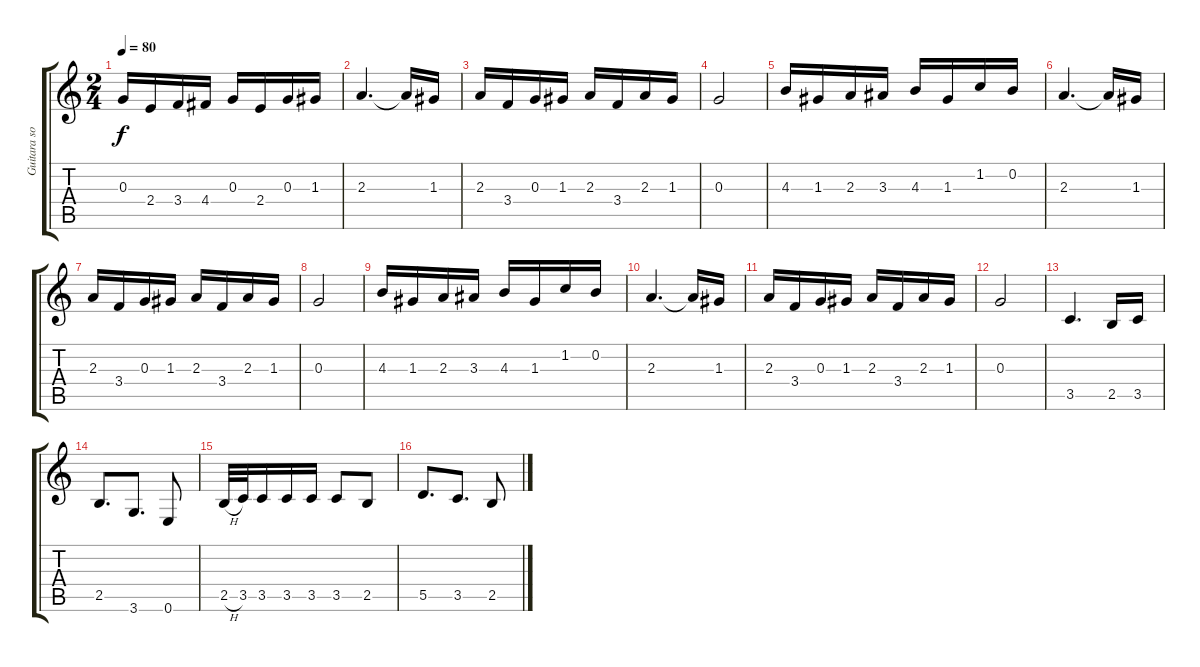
\track ("Guitara solo" "Guitara so") {instrument electricguitarjazz}
\staff {score tabs}
\tuning (E4 B3 G3 D3 A2 E2) {hide}
\ts (2 4)
\tempo 80
\clef g2
\ks aminor
0.3.16{dy f} 2.4.16 3.4.16 4.4.16 0.3.16 2.4.16 0.3.16 1.3.16 |
2.3.4{d} 2.3{t}.16 1.3.16 |
2.3.16 3.4.16 0.3.16 1.3.16 2.3.16 3.4.16 2.3.16 1.3.16 |
0.3.2 |
4.3.16 1.3.16 2.3.16 3.3.16 4.3.16 1.3.16 1.2.16 0.2.16 |
2.3.4{d} 2.3{t}.16 1.3.16 |
2.3.16 3.4.16 0.3.16 1.3.16 2.3.16 3.4.16 2.3.16 1.3.16 |
0.3.2 |
4.3.16 1.3.16 2.3.16 3.3.16 4.3.16 1.3.16 1.2.16 0.2.16 |
2.3.4{d} 2.3{t}.16 1.3.16 |
2.3.16 3.4.16 0.3.16 1.3.16 2.3.16 3.4.16 2.3.16 1.3.16 |
0.3.2 |
3.5.4{d} 2.5.16 3.5.16 |
2.5.8{d} 3.6.8{d} 0.6.8 |
2.5{h}.32 3.5.32 3.5.16 3.5.16 3.5.16 3.5.8 2.5.8 |
5.5.8{d} 3.5.8{d} 2.5.8
